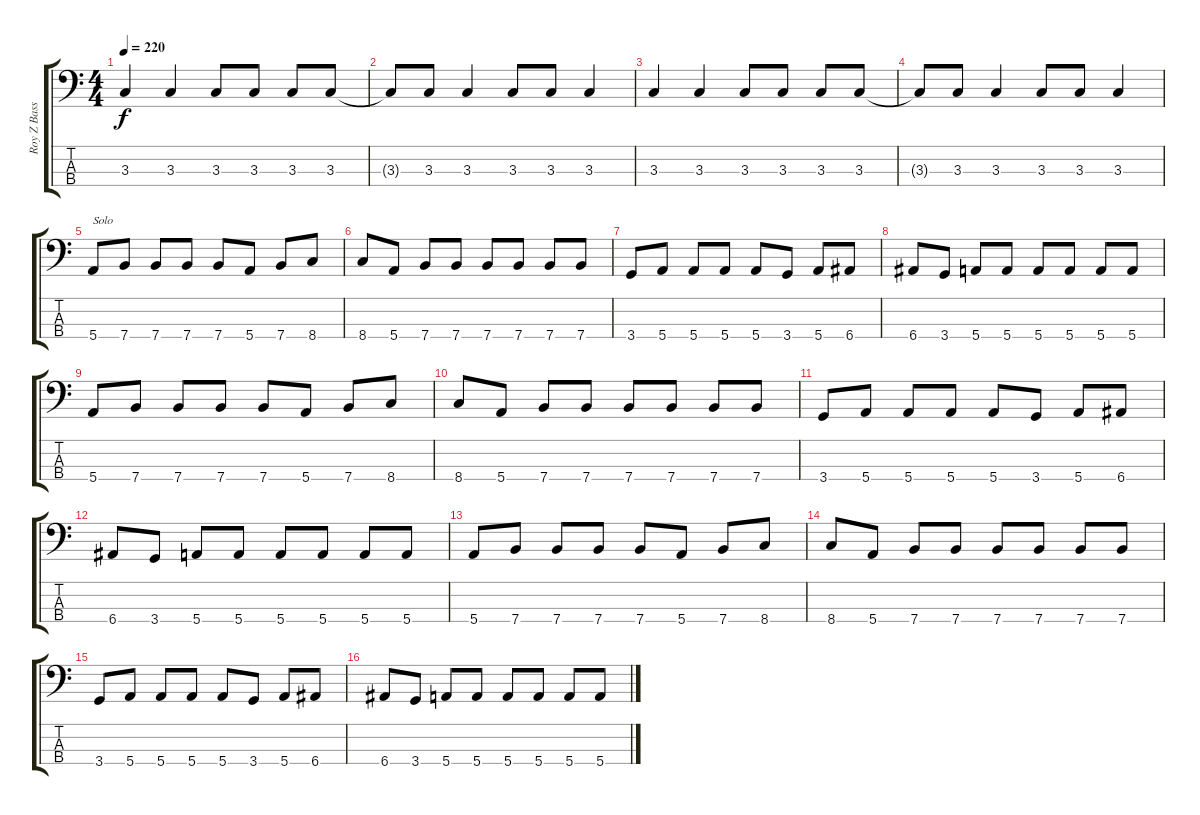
\track ("Roy Z Bass" "Roy Z Bass") {instrument electricbasspick}
\staff {score tabs}
\tuning (G2 D2 A1 E1) {hide}
\ts (4 4)
\tempo 220
\clef f4
\ks c
3.3.4{dy f} 3.3.4 3.3.8 3.3.8 3.3.8 3.3.8 |
3.3{t}.8 3.3.8 3.3.4 3.3.8 3.3.8 3.3.4 |
3.3.4 3.3.4 3.3.8 3.3.8 3.3.8 3.3.8 |
3.3{t}.8 3.3.8 3.3.4 3.3.8 3.3.8 3.3.4 |
5.4.8{txt "Solo"} 7.4.8 7.4.8 7.4.8 7.4.8 5.4.8 7.4.8 8.4.8 |
8.4.8 5.4.8 7.4.8 7.4.8 7.4.8 7.4.8 7.4.8 7.4.8 |
3.4.8 5.4.8 5.4.8 5.4.8 5.4.8 3.4.8 5.4.8 6.4.8 |
6.4.8 3.4.8 5.4.8 5.4.8 5.4.8 5.4.8 5.4.8 5.4.8 |
5.4.8 7.4.8 7.4.8 7.4.8 7.4.8 5.4.8 7.4.8 8.4.8 |
8.4.8 5.4.8 7.4.8 7.4.8 7.4.8 7.4.8 7.4.8 7.4.8 |
3.4.8 5.4.8 5.4.8 5.4.8 5.4.8 3.4.8 5.4.8 6.4.8 |
6.4.8 3.4.8 5.4.8 5.4.8 5.4.8 5.4.8 5.4.8 5.4.8 |
5.4.8 7.4.8 7.4.8 7.4.8 7.4.8 5.4.8 7.4.8 8.4.8 |
8.4.8 5.4.8 7.4.8 7.4.8 7.4.8 7.4.8 7.4.8 7.4.8 |
3.4.8 5.4.8 5.4.8 5.4.8 5.4.8 3.4.8 5.4.8 6.4.8 |
6.4.8 3.4.8 5.4.8 5.4.8 5.4.8 5.4.8 5.4.8 5.4.8
